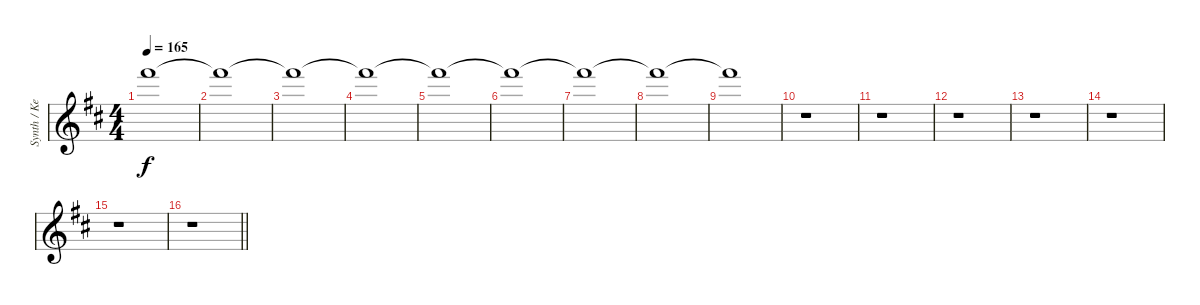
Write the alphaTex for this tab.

\track ("Synth / Keyboard III" "Synth / Ke") {instrument synthstrings2}
\staff {score}
\tuning (Db4 Ab3 E3 B2 Gb2 B1) {hide}
\ts (4 4)
\tempo 165
\clef g2
\ks d
29.1{t}.1{dy f balance 8} |
29.1{t}.1 |
29.1{t}.1 |
29.1{t}.1 |
29.1{t}.1 |
29.1{t}.1 |
29.1{t}.1 |
29.1{t}.1 |
29.1{t}.1{volume 0} |
r.1 |
r.1 |
r.1 |
r.1 |
r.1 |
r.1 |
\barLineRight lightlight
r.1
